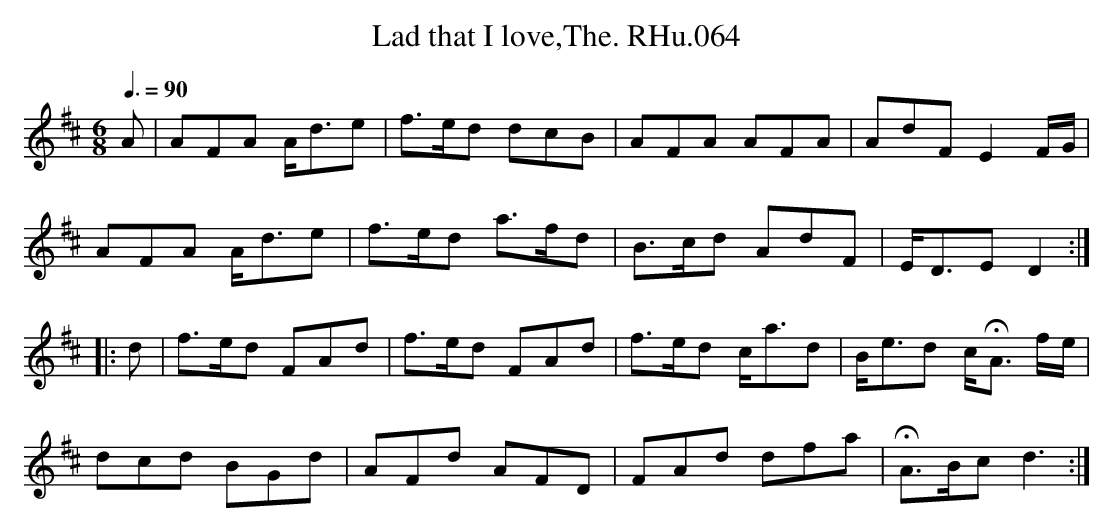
X:1
T:Lad that I love,The. RHu.064
L:1/8
M:6/8
Q:3/8=90
K:D
A|AFA A<de|f>ed dcB|AFA AFA|AdF E2 F/G/|!
AFA A<de|f>ed a>fd|B>cd AdF|E<DE D2::!
d|f>ed FAd|f>ed FAd|f>ed c<ad|B<ed c<HA f/e/|!
dcd BGd|AFd AFD|FAd dfa|HA>Bc d3:|
